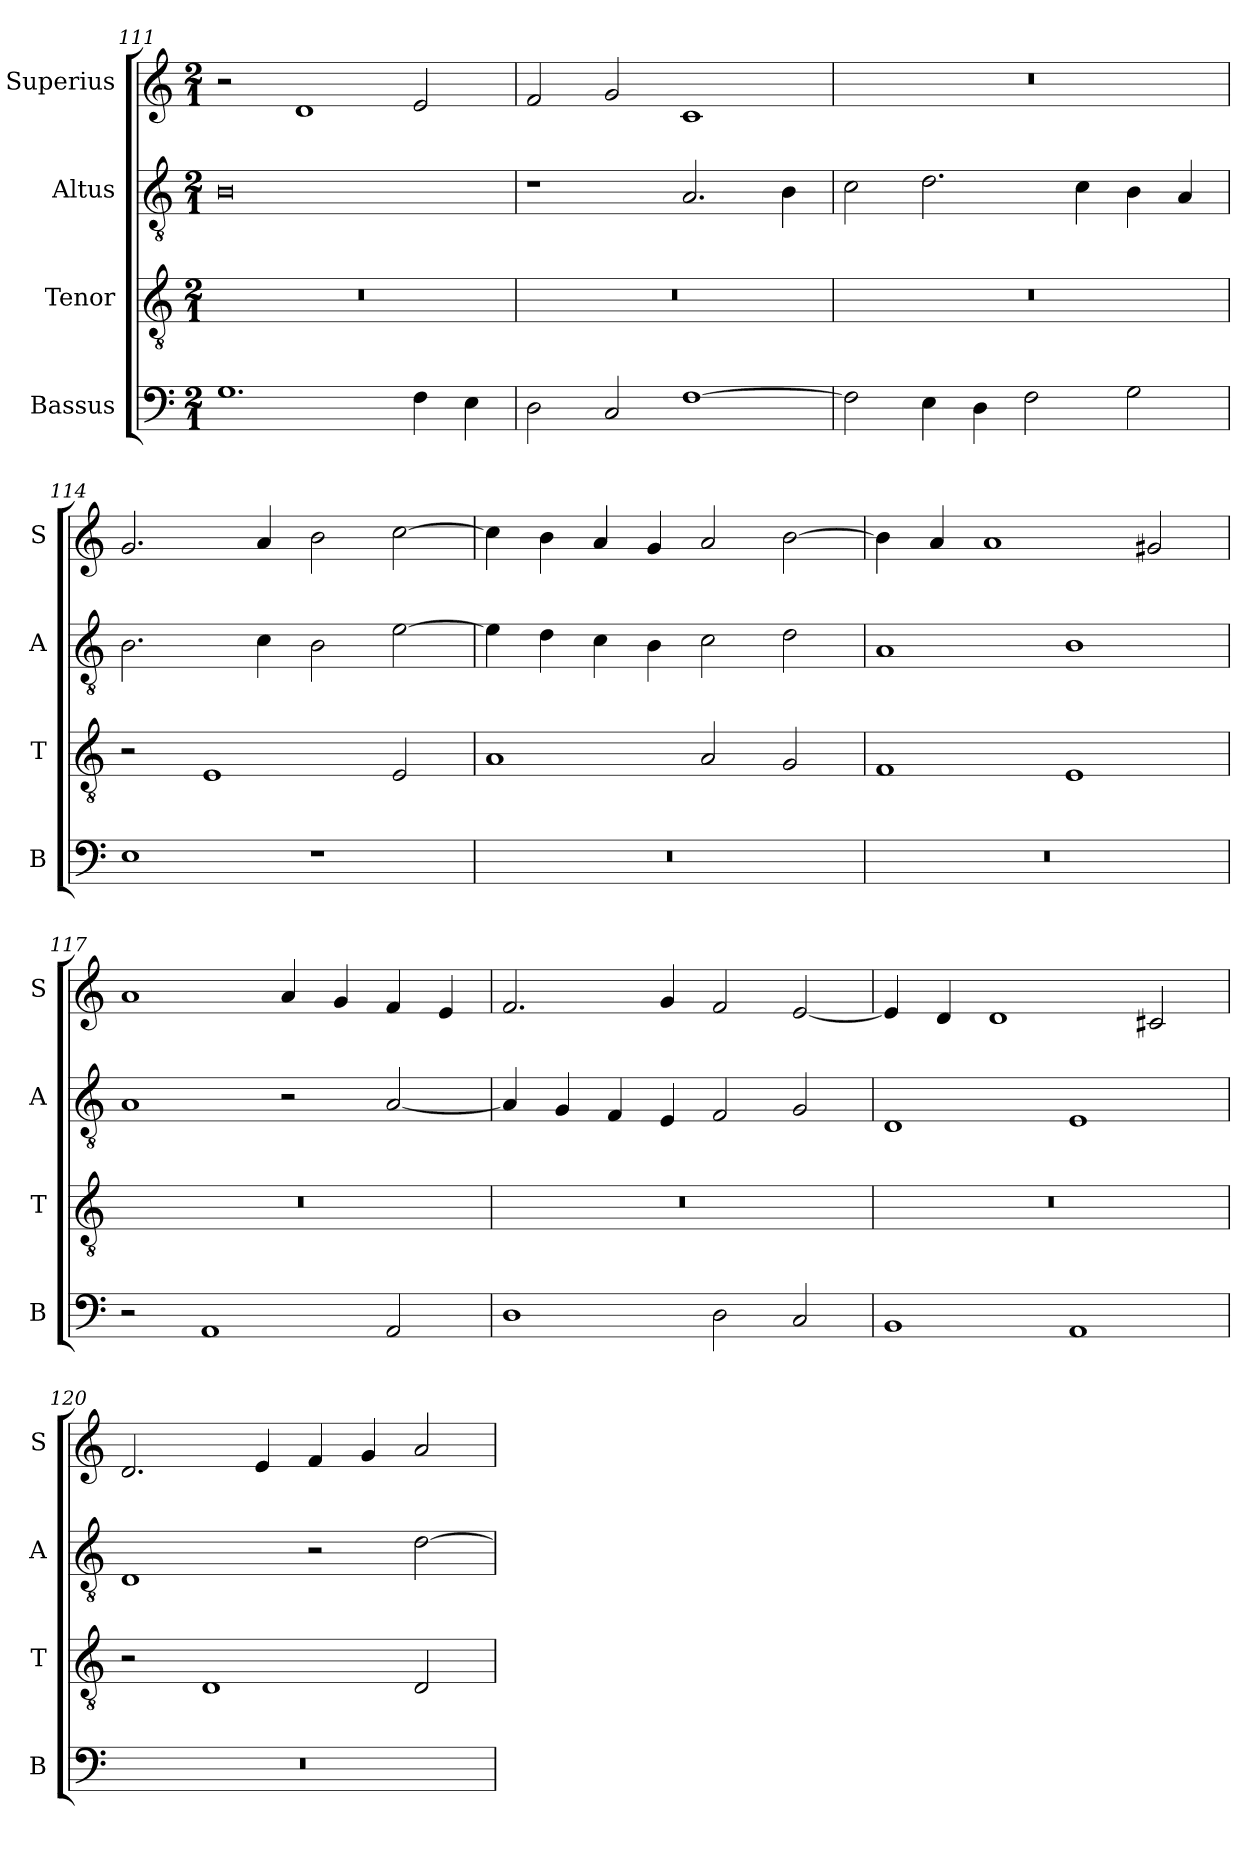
**kern	**kern	**kern	**kern
*part4	*part3	*part2	*part1
*staff4	*staff3	*staff2	*staff1
*I"Bassus	*I"Tenor	*I"Altus	*I"Superius
*I'B	*I'T	*I'A	*I'S
*clefF4	*clefGv2	*clefGv2	*clefG2
*k[]	*k[]	*k[]	*k[]
*M2/1	*M2/1	*M2/1	*M2/1
=111	=111	=111	=111
1.G	0r	0B	2r
.	.	.	1d
4F	.	.	2e
4E	.	.	.
=112	=112	=112	=112
2D	0r	1r	2f
2C	.	.	2g
[1F	.	2.A	1c
.	.	4B	.
=113	=113	=113	=113
2F]	0r	2c	0r
4E	.	2.d	.
4D	.	.	.
2F	.	.	.
.	.	4c	.
2G	.	4B	.
.	.	4A	.
=114	=114	=114	=114
1E	2r	2.B	2.g
.	1E	.	.
.	.	4c	4a
1r	.	2B	2b
.	2E	[2e	[2cc
=115	=115	=115	=115
0r	1A	4e]	4cc]
.	.	4d	4b
.	.	4c	4a
.	.	4B	4g
.	2A	2c	2a
.	2G	2d	[2b
=116	=116	=116	=116
0r	1F	1A	4b]
.	.	.	4a
.	.	.	1a
.	1E	1B	.
.	.	.	2g#X
=117	=117	=117	=117
2r	0r	1A	1a
1AA	.	.	.
.	.	2r	4a
.	.	.	4g
2AA	.	[2A	4f
.	.	.	4e
=118	=118	=118	=118
1D	0r	4A]	2.f
.	.	4G	.
.	.	4F	.
.	.	4E	4g
2D	.	2F	2f
2C	.	2G	[2e
=119	=119	=119	=119
1BB	0r	1D	4e]
.	.	.	4d
.	.	.	1d
1AA	.	1E	.
.	.	.	2c#X
=120	=120	=120	=120
0r	2r	1D	2.d
.	1D	.	.
.	.	.	4e
.	.	2r	4f
.	.	.	4g
.	2D	[2d	2a
=	=	=	=
*-	*-	*-	*-
